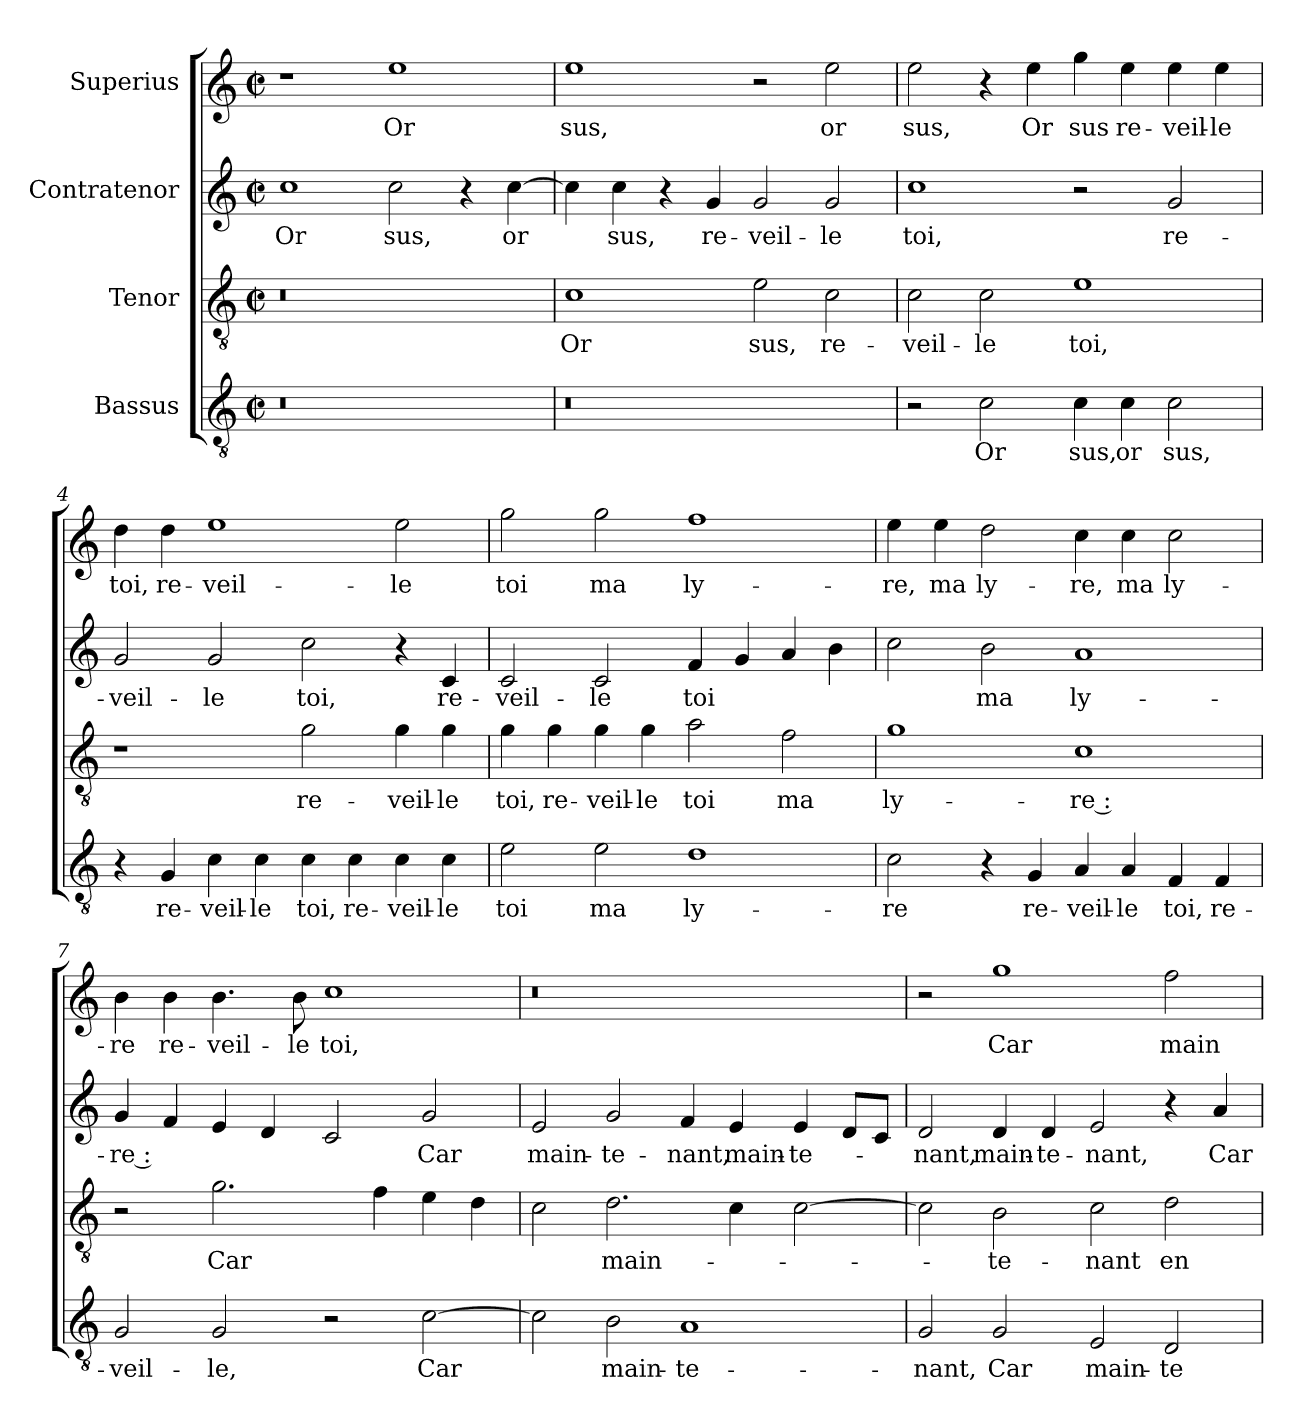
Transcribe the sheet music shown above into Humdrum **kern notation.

**kern	**text	**kern	**text	**kern	**text	**kern	**text
*part4	*part4	*part3	*part3	*part2	*part2	*part1	*part1
*staff4	*staff4	*staff3	*staff3	*staff2	*staff2	*staff1	*staff1
*I"Bassus	*	*I"Tenor	*	*I"Contratenor	*	*I"Superius	*
*clefGv2	*	*clefGv2	*	*clefG2	*	*clefG2	*
*k[]	*	*k[]	*	*k[]	*	*k[]	*
*C:	*	*C:	*	*C:	*	*C:	*
*M2/2	*	*M2/2	*	*M2/2	*	*M2/2	*
*met(c|)	*	*met(c|)	*	*met(c|)	*	*met(c|)	*
=1	=1	=1	=1	=1	=1	=1	=1
!LO:N:vis=0	!	!LO:N:vis=0	!	!	!	!	!
1r	.	1r	.	1cc\	Or	1r	.
1ryy	.	1ryy	.	2cc\	sus,	1ee\	Or
.	.	.	.	4r	.	.	.
.	.	.	.	[4cc\	or	.	.
=2	=2	=2	=2	=2	=2	=2	=2
!LO:N:vis=0	!	!	!	!	!	!	!
1r	.	1c\	Or	4cc\]	.	1ee\	sus,
.	.	.	.	4cc\	sus,	.	.
.	.	.	.	4r	.	.	.
.	.	.	.	4g/	re-	.	.
1ryy	.	2e\	sus,	2g/	-veil-	2r	.
.	.	2c\	re-	2g/	-le	2ee\	or
=3	=3	=3	=3	=3	=3	=3	=3
2r	.	2c\	-veil-	1cc\	toi,	2ee\	sus,
2c\	Or	2c\	-le	.	.	4r	.
.	.	.	.	.	.	4ee\	Or
4c\	sus,	1e\	toi,	2r	.	4gg\	sus
4c\	or	.	.	.	.	4ee\	re-
2c\	sus,	.	.	2g/	re-	4ee\	-veil-
.	.	.	.	.	.	4ee\	-le
=4	=4	=4	=4	=4	=4	=4	=4
4r	.	1r	.	2g/	-veil-	4dd\	toi,
4G/	re-	.	.	.	.	4dd\	re-
4c\	-veil-	.	.	2g/	-le	1ee\	-veil-
4c\	-le	.	.	.	.	.	.
4c\	toi,	2g\	re-	2cc\	toi,	.	.
4c\	re-	.	.	.	.	.	.
4c\	-veil-	4g\	-veil-	4r	.	2ee\	-le
4c\	-le	4g\	-le	4c/	re-	.	.
!!LO:LB:g=z
=5	=5	=5	=5	=5	=5	=5	=5
2e\	toi	4g\	toi,	2c/	-veil-	2gg\	toi
.	.	4g\	re-	.	.	.	.
2e\	ma	4g\	-veil-	2c/	-le	2gg\	ma
.	.	4g\	-le	.	.	.	.
1d\	ly-	2a\	toi	4f/	toi	1ff\	ly-
.	.	.	.	4g/	.	.	.
.	.	2f\	ma	4a/	.	.	.
.	.	.	.	4b\	.	.	.
=6	=6	=6	=6	=6	=6	=6	=6
2c\	-re	1g\	ly-	2cc\	.	4ee\	-re,
.	.	.	.	.	.	4ee\	ma
4r	.	.	.	2b\	ma	2dd\	ly-
4G/	re-	.	.	.	.	.	.
4A/	-veil-	1c\	-re :	1a/	ly-	4cc\	-re,
4A/	-le	.	.	.	.	4cc\	ma
4F/	toi,	.	.	.	.	2cc\	ly-
4F/	re-	.	.	.	.	.	.
=7	=7	=7	=7	=7	=7	=7	=7
2G/	-veil-	2r	.	4g/	-re :	4b\	-re
.	.	.	.	4f/	.	4b\	re-
2G/	-le,	2.g\	Car	4e/	.	4.b\	-veil-
.	.	.	.	4d/	.	.	.
.	.	.	.	.	.	8b\	-le
2r	.	.	.	2c/	.	1cc\	toi,
.	.	4f\	.	.	.	.	.
[2c\	Car	4e\	.	2g/	Car	.	.
.	.	4d\	.	.	.	.	.
=8	=8	=8	=8	=8	=8	=8	=8
!	!	!	!	!	!	!LO:N:vis=0	!
2c\]	.	2c\	.	2e/	main-	1r	.
2B\	main-	2.d\	main-	2g/	-te-	.	.
1A/	-te-	.	.	4f/	-nant,	1ryy	.
.	.	4c\	.	4e/	main-	.	.
.	.	[2c\	.	4e/	-te-	.	.
.	.	.	.	8d/L	.	.	.
.	.	.	.	8c/J	.	.	.
!!LO:LB:g=z
=9	=9	=9	=9	=9	=9	=9	=9
2G/	-nant,	2c\]	.	2d/	-nant,	2r	.
2G/	Car	2B\	-te-	4d/	main-	1gg\	Car
.	.	.	.	4d/	-te-	.	.
2E/	main-	2c\	-nant	2e/	-nant,	.	.
2D/	-te-	2d\	en	4r	.	2ff\	main-
.	.	.	.	4a/	Car	.	.
=	=	=	=	=	=	=	=
*-	*-	*-	*-	*-	*-	*-	*-
